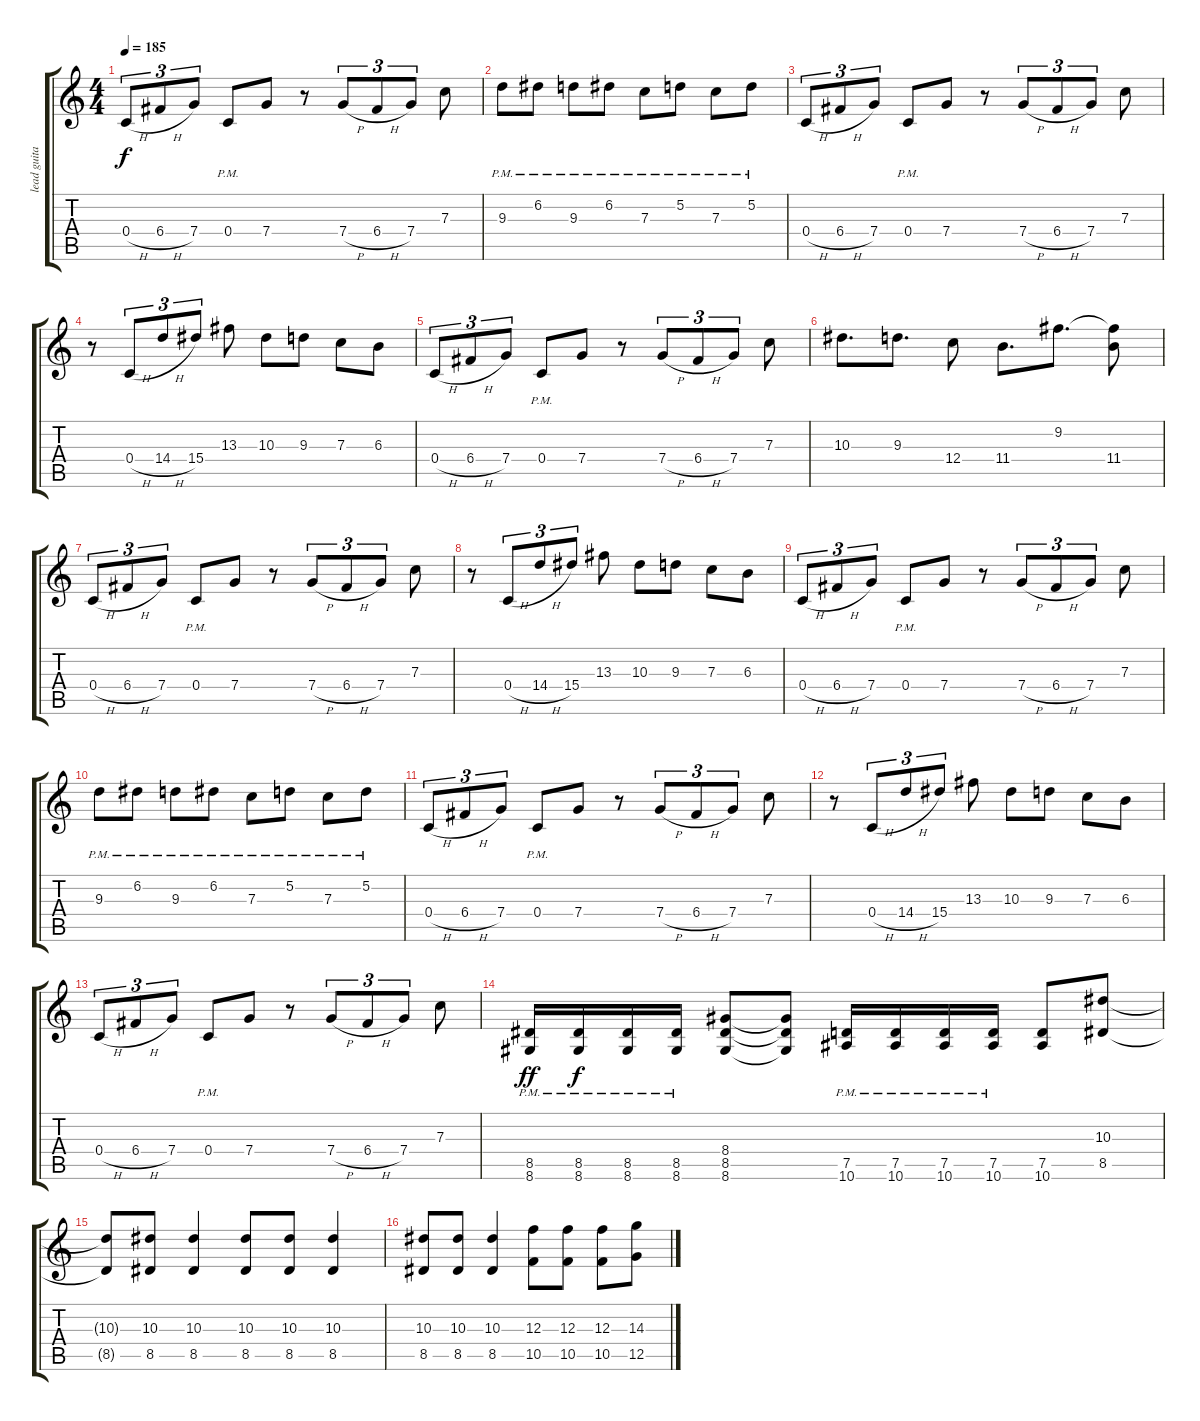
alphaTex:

\track ("lead guitar" "lead guita") {instrument distortionguitar}
\staff {score tabs}
\tuning (D4 A3 F3 C3 G2 C2) {hide}
\ts (4 4)
\tempo 185
\clef g2
\ks c
0.4{h}.8{tu (3 2) dy f} 6.4{h}.8{tu (3 2)} 7.4.8{tu (3 2)} 0.4{pm}.8 7.4.8 r.8 7.4{h}.8{tu (3 2)} 6.4{h}.8{tu (3 2)} 7.4.8{tu (3 2)} 7.3.8 |
9.3{pm}.8 6.2{pm}.8 9.3{pm}.8 6.2{pm}.8 7.3{pm}.8 5.2{pm}.8 7.3{pm}.8 5.2{pm}.8 |
0.4{h}.8{tu (3 2)} 6.4{h}.8{tu (3 2)} 7.4.8{tu (3 2)} 0.4{pm}.8 7.4.8 r.8 7.4{h}.8{tu (3 2)} 6.4{h}.8{tu (3 2)} 7.4.8{tu (3 2)} 7.3.8 |
r.8 0.4{h}.8{tu (3 2)} 14.4{h}.8{tu (3 2)} 15.4.8{tu (3 2)} 13.3.8 10.3.8 9.3.8 7.3.8 6.3.8 |
0.4{h}.8{tu (3 2)} 6.4{h}.8{tu (3 2)} 7.4.8{tu (3 2)} 0.4{pm}.8 7.4.8 r.8 7.4{h}.8{tu (3 2)} 6.4{h}.8{tu (3 2)} 7.4.8{tu (3 2)} 7.3.8 |
10.3.8{d} 9.3.8{d} 12.4.8 11.4.8{d} 9.2.8{d} (9.2{t} 11.4).8 |
0.4{h}.8{tu (3 2)} 6.4{h}.8{tu (3 2)} 7.4.8{tu (3 2)} 0.4{pm}.8 7.4.8 r.8 7.4{h}.8{tu (3 2)} 6.4{h}.8{tu (3 2)} 7.4.8{tu (3 2)} 7.3.8 |
r.8 0.4{h}.8{tu (3 2)} 14.4{h}.8{tu (3 2)} 15.4.8{tu (3 2)} 13.3.8 10.3.8 9.3.8 7.3.8 6.3.8 |
0.4{h}.8{tu (3 2)} 6.4{h}.8{tu (3 2)} 7.4.8{tu (3 2)} 0.4{pm}.8 7.4.8 r.8 7.4{h}.8{tu (3 2)} 6.4{h}.8{tu (3 2)} 7.4.8{tu (3 2)} 7.3.8 |
9.3{pm}.8 6.2{pm}.8 9.3{pm}.8 6.2{pm}.8 7.3{pm}.8 5.2{pm}.8 7.3{pm}.8 5.2{pm}.8 |
0.4{h}.8{tu (3 2)} 6.4{h}.8{tu (3 2)} 7.4.8{tu (3 2)} 0.4{pm}.8 7.4.8 r.8 7.4{h}.8{tu (3 2)} 6.4{h}.8{tu (3 2)} 7.4.8{tu (3 2)} 7.3.8 |
r.8 0.4{h}.8{tu (3 2)} 14.4{h}.8{tu (3 2)} 15.4.8{tu (3 2)} 13.3.8 10.3.8 9.3.8 7.3.8 6.3.8 |
0.4{h}.8{tu (3 2)} 6.4{h}.8{tu (3 2)} 7.4.8{tu (3 2)} 0.4{pm}.8 7.4.8 r.8 7.4{h}.8{tu (3 2)} 6.4{h}.8{tu (3 2)} 7.4.8{tu (3 2)} 7.3.8 |
(8.5{pm} 8.6{pm}).16{dy ff} (8.5{pm} 8.6{pm}).16{dy f} (8.5{pm} 8.6{pm}).16 (8.5{pm} 8.6{pm}).16 (8.4 8.5 8.6).8 (8.4{t} 8.5{t} 8.6{t}).8 (7.5{pm} 10.6{pm}).16 (7.5{pm} 10.6{pm}).16 (7.5{pm} 10.6{pm}).16 (7.5{pm} 10.6{pm}).16 (7.5 10.6).8 (10.3 8.5).8 |
(10.3{t} 8.5{t}).8 (10.3 8.5).8 (10.3 8.5).4 (10.3 8.5).8 (10.3 8.5).8 (10.3 8.5).4 |
(10.3 8.5).8 (10.3 8.5).8 (10.3 8.5).4 (12.3 10.5).8 (12.3 10.5).8 (12.3 10.5).8 (14.3 12.5).8
